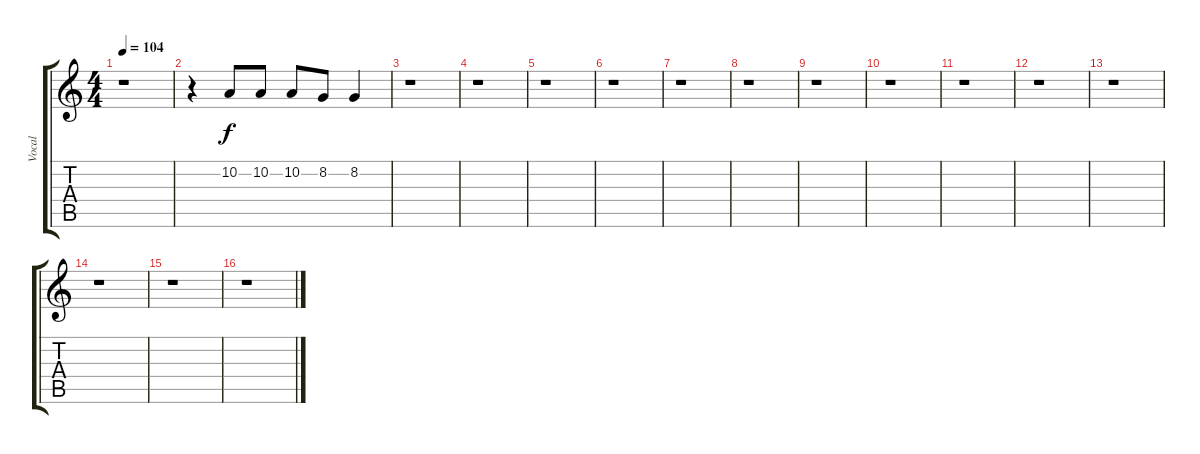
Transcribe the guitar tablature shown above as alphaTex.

\track ("Vocal" "Vocal") {instrument oboe}
\staff {score tabs}
\tuning (E4 B3 G3 D3 A2 E2) {hide}
\ts (4 4)
\tempo 104
\clef g2
\ks c
r.1{dy f} |
r.4 10.2.8 10.2.8 10.2.8 8.2.8 8.2.4 |
r.1 |
r.1 |
r.1 |
r.1 |
r.1 |
r.1 |
r.1 |
r.1 |
r.1 |
r.1 |
r.1 |
r.1 |
r.1 |
r.1
